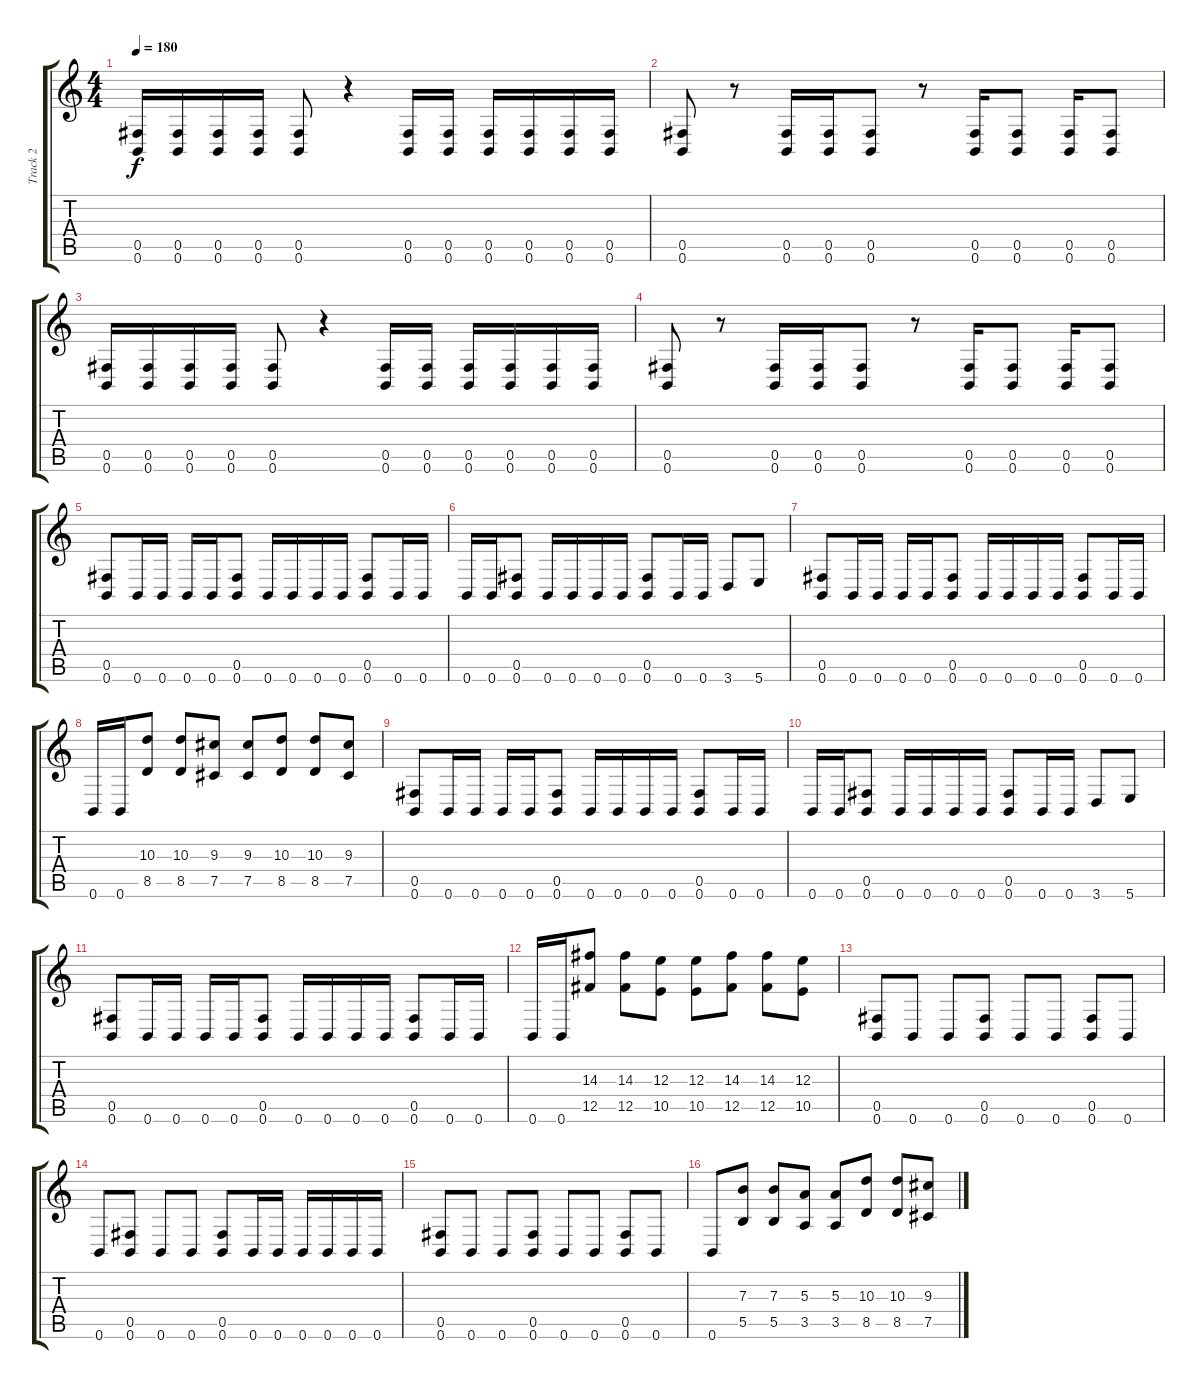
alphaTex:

\track ("Track 2" "Track 2") {instrument distortionguitar}
\staff {score tabs}
\tuning (Db4 Ab3 E3 B2 Gb2 B1) {hide}
\ts (4 4)
\tempo 180
\clef g2
\ks c
(0.5 0.6).16{dy f} (0.5 0.6).16 (0.5 0.6).16 (0.5 0.6).16 (0.5 0.6).8 r.4 (0.5 0.6).16 (0.5 0.6).16 (0.5 0.6).16 (0.5 0.6).16 (0.5 0.6).16 (0.5 0.6).16 |
(0.5 0.6).8 r.8 (0.5 0.6).16 (0.5 0.6).16 (0.5 0.6).8 r.8 (0.5 0.6).16 (0.5 0.6).8 (0.5 0.6).16 (0.5 0.6).8 |
(0.5 0.6).16 (0.5 0.6).16 (0.5 0.6).16 (0.5 0.6).16 (0.5 0.6).8 r.4 (0.5 0.6).16 (0.5 0.6).16 (0.5 0.6).16 (0.5 0.6).16 (0.5 0.6).16 (0.5 0.6).16 |
(0.5 0.6).8 r.8 (0.5 0.6).16 (0.5 0.6).16 (0.5 0.6).8 r.8 (0.5 0.6).16 (0.5 0.6).8 (0.5 0.6).16 (0.5 0.6).8 |
(0.5 0.6).8 0.6.16 0.6.16 0.6.16 0.6.16 (0.5 0.6).8 0.6.16 0.6.16 0.6.16 0.6.16 (0.5 0.6).8 0.6.16 0.6.16 |
0.6.16 0.6.16 (0.5 0.6).8 0.6.16 0.6.16 0.6.16 0.6.16 (0.5 0.6).8 0.6.16 0.6.16 3.6.8 5.6.8 |
(0.5 0.6).8 0.6.16 0.6.16 0.6.16 0.6.16 (0.5 0.6).8 0.6.16 0.6.16 0.6.16 0.6.16 (0.5 0.6).8 0.6.16 0.6.16 |
0.6.16 0.6.16 (10.3 8.5).8 (10.3 8.5).8 (9.3 7.5).8 (9.3 7.5).8 (10.3 8.5).8 (10.3 8.5).8 (9.3 7.5).8 |
(0.5 0.6).8 0.6.16 0.6.16 0.6.16 0.6.16 (0.5 0.6).8 0.6.16 0.6.16 0.6.16 0.6.16 (0.5 0.6).8 0.6.16 0.6.16 |
0.6.16 0.6.16 (0.5 0.6).8 0.6.16 0.6.16 0.6.16 0.6.16 (0.5 0.6).8 0.6.16 0.6.16 3.6.8 5.6.8 |
(0.5 0.6).8 0.6.16 0.6.16 0.6.16 0.6.16 (0.5 0.6).8 0.6.16 0.6.16 0.6.16 0.6.16 (0.5 0.6).8 0.6.16 0.6.16 |
0.6.16 0.6.16 (14.3 12.5).8 (14.3 12.5).8 (12.3 10.5).8 (12.3 10.5).8 (14.3 12.5).8 (14.3 12.5).8 (12.3 10.5).8 |
(0.5 0.6).8 0.6.8 0.6.8 (0.5 0.6).8 0.6.8 0.6.8 (0.5 0.6).8 0.6.8 |
0.6.8 (0.5 0.6).8 0.6.8 0.6.8 (0.5 0.6).8 0.6.16 0.6.16 0.6.16 0.6.16 0.6.16 0.6.16 |
(0.5 0.6).8 0.6.8 0.6.8 (0.5 0.6).8 0.6.8 0.6.8 (0.5 0.6).8 0.6.8 |
0.6.8 (7.3 5.5).8 (7.3 5.5).8 (5.3 3.5).8 (5.3 3.5).8 (10.3 8.5).8 (10.3 8.5).8 (9.3 7.5).8
